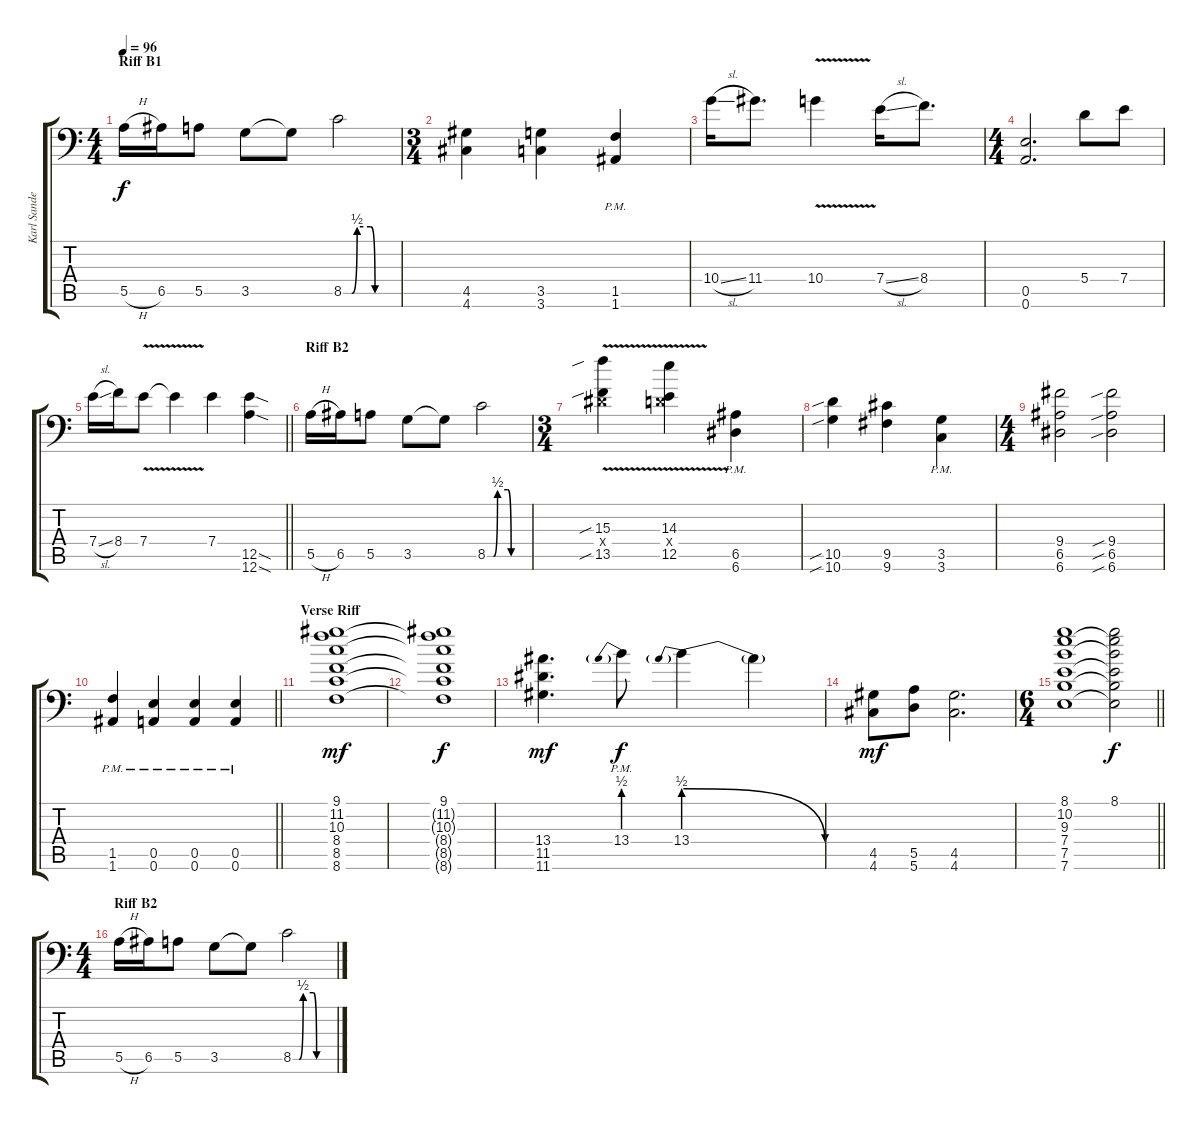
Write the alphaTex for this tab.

\track ("Karl Sanders" "Karl Sande") {instrument overdrivenguitar}
\staff {score tabs}
\tuning (B3 Gb3 D3 A2 E2 A1) {hide}
\ts (4 4)
\section ("" "Riff B1")
\tempo 96
\clef f4
\ks c
5.5{h}.16{dy f} 6.5.16 5.5.8 3.5.8 3.5{t}.8 8.5{be (custom 0 0 9 0 15 2 30 2 35 0 40 0 60 0)}.2 |
\ts (3 4)
(4.5 4.6).4 (3.5 3.6).4 (1.5{pm} 1.6{pm}).4 |
10.4{sl}.16 11.4.8{d} 10.4{v}.4 7.4{sl}.16 8.4.8{d} |
\ts (4 4)
(0.5 0.6).2{d} 5.4.8 7.4.8 |
\barLineRight lightlight
7.4{sl}.16 8.4.16 7.4{v}.8 7.4{t}.4 7.4.4 (12.5{sod} 12.6{sod}).4 |
\section ("" "Riff B2")
5.5{h}.16 6.5.16 5.5.8 3.5.8 3.5{t}.8 8.5{be (custom 0 0 9 0 15 2 30 2 35 0 40 0 60 0)}.2 |
\ts (3 4)
(15.3{sib} 6.4{x} 13.5{v sib}).4 (14.3 5.4{x} 12.5{v}).4 (6.5{pm} 6.6{pm}).4 |
(10.5{sib} 10.6{sib}).4 (9.5 9.6).4 (3.5{pm} 3.6{pm}).4 |
\ts (4 4)
(9.4 6.5 6.6).2 (9.4{sib} 6.5{sib} 6.6{sib}).2 |
\barLineRight lightlight
(1.5{pm} 1.6{pm}).4 (0.5{pm} 0.6{pm}).4 (0.5{pm} 0.6{pm}).4 (0.5{pm} 0.6{pm}).4 |
\section ("" "Verse Riff")
(9.1 11.2 10.3 8.4 8.5 8.6).1{dy mf} |
(9.1 11.2{t} 10.3{t} 8.4{t} 8.5{t} 8.6{t}).1{dy f} |
(13.4 11.5 11.6).4{d dy mf} 13.4{be (prebend 0 2 60 2) pm}.8{dy f} 13.4{be (prebendrelease 0 2 60 0)}.4 13.4{t}.4 |
(4.5 4.6).8{dy mf} (5.5 5.6).8 (4.5 4.6).2{d} |
\ts (6 4)
\barLineRight lightlight
(8.1 10.2 9.3 7.4 7.5 7.6).1 (8.1 10.2{t} 9.3{t} 7.4{t} 7.5{t} 7.6{t}).2{dy f} |
\ts (4 4)
\section ("" "Riff B2")
5.5{h}.16 6.5.16 5.5.8 3.5.8 3.5{t}.8 8.5{be (custom 0 0 9 0 15 2 30 2 35 0 40 0 60 0)}.2
